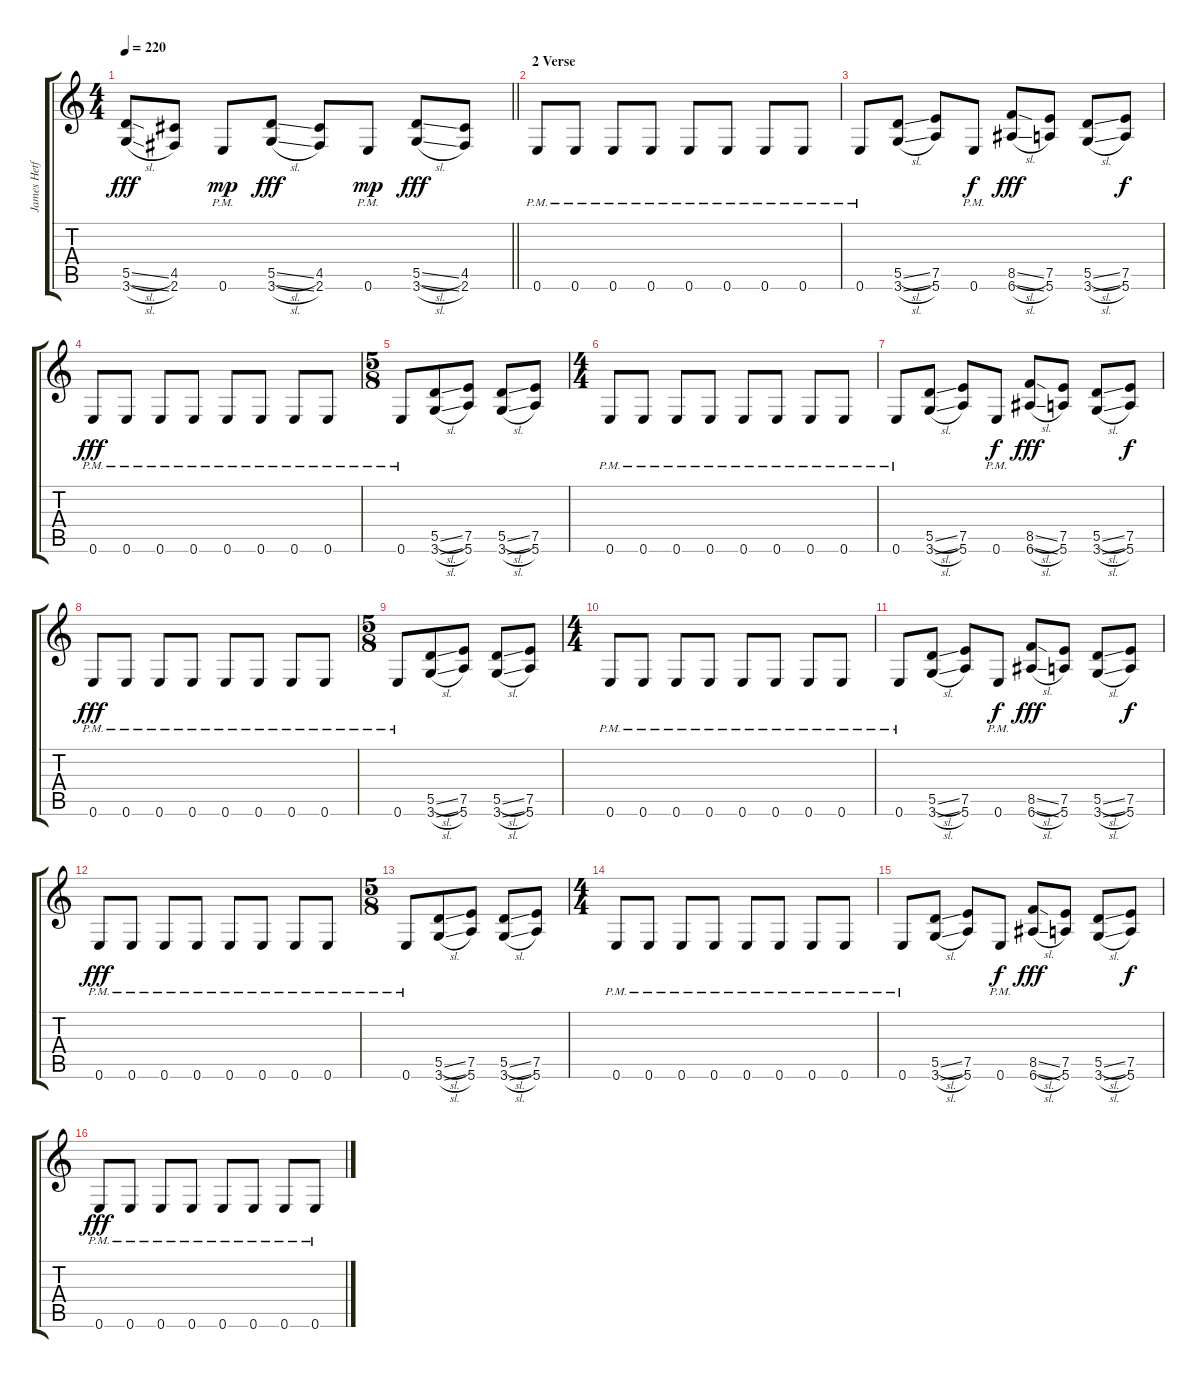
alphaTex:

\track ("James Hetfield" "James Hetf") {instrument distortionguitar}
\staff {score tabs}
\tuning (E4 B3 G3 D3 A2 E2) {hide}
\ts (4 4)
\tempo 220
\clef g2
\barLineRight lightlight
\ks c
(5.5{sl} 3.6{sl}).8{dy fff} (4.5 2.6).8 0.6{pm}.8{dy mp} (5.5{sl} 3.6{sl}).8{dy fff} (4.5 2.6).8 0.6{pm}.8{dy mp} (5.5{sl} 3.6{sl}).8{dy fff} (4.5 2.6).8 |
\section ("" "2 Verse")
0.6{pm}.8 0.6{pm}.8 0.6{pm}.8 0.6{pm}.8 0.6{pm}.8 0.6{pm}.8 0.6{pm}.8 0.6{pm}.8 |
0.6{pm}.8 (5.5{sl} 3.6{sl}).8 (7.5 5.6).8 0.6{pm}.8{dy f} (8.5{sl} 6.6{sl}).8{dy fff} (7.5 5.6).8 (5.5{sl} 3.6{sl}).8 (7.5 5.6).8{dy f} |
0.6{pm}.8{dy fff} 0.6{pm}.8 0.6{pm}.8 0.6{pm}.8 0.6{pm}.8 0.6{pm}.8 0.6{pm}.8 0.6{pm}.8 |
\ts (5 8)
0.6{pm}.8 (5.5{sl} 3.6{sl}).8 (7.5 5.6).8 (5.5{sl} 3.6{sl}).8 (7.5 5.6).8 |
\ts (4 4)
0.6{pm}.8 0.6{pm}.8 0.6{pm}.8 0.6{pm}.8 0.6{pm}.8 0.6{pm}.8 0.6{pm}.8 0.6{pm}.8 |
0.6{pm}.8 (5.5{sl} 3.6{sl}).8 (7.5 5.6).8 0.6{pm}.8{dy f} (8.5{sl} 6.6{sl}).8{dy fff} (7.5 5.6).8 (5.5{sl} 3.6{sl}).8 (7.5 5.6).8{dy f} |
0.6{pm}.8{dy fff} 0.6{pm}.8 0.6{pm}.8 0.6{pm}.8 0.6{pm}.8 0.6{pm}.8 0.6{pm}.8 0.6{pm}.8 |
\ts (5 8)
0.6{pm}.8 (5.5{sl} 3.6{sl}).8 (7.5 5.6).8 (5.5{sl} 3.6{sl}).8 (7.5 5.6).8 |
\ts (4 4)
0.6{pm}.8 0.6{pm}.8 0.6{pm}.8 0.6{pm}.8 0.6{pm}.8 0.6{pm}.8 0.6{pm}.8 0.6{pm}.8 |
0.6{pm}.8 (5.5{sl} 3.6{sl}).8 (7.5 5.6).8 0.6{pm}.8{dy f} (8.5{sl} 6.6{sl}).8{dy fff} (7.5 5.6).8 (5.5{sl} 3.6{sl}).8 (7.5 5.6).8{dy f} |
0.6{pm}.8{dy fff} 0.6{pm}.8 0.6{pm}.8 0.6{pm}.8 0.6{pm}.8 0.6{pm}.8 0.6{pm}.8 0.6{pm}.8 |
\ts (5 8)
0.6{pm}.8 (5.5{sl} 3.6{sl}).8 (7.5 5.6).8 (5.5{sl} 3.6{sl}).8 (7.5 5.6).8 |
\ts (4 4)
0.6{pm}.8 0.6{pm}.8 0.6{pm}.8 0.6{pm}.8 0.6{pm}.8 0.6{pm}.8 0.6{pm}.8 0.6{pm}.8 |
0.6{pm}.8 (5.5{sl} 3.6{sl}).8 (7.5 5.6).8 0.6{pm}.8{dy f} (8.5{sl} 6.6{sl}).8{dy fff} (7.5 5.6).8 (5.5{sl} 3.6{sl}).8 (7.5 5.6).8{dy f} |
0.6{pm}.8{dy fff} 0.6{pm}.8 0.6{pm}.8 0.6{pm}.8 0.6{pm}.8 0.6{pm}.8 0.6{pm}.8 0.6{pm}.8
